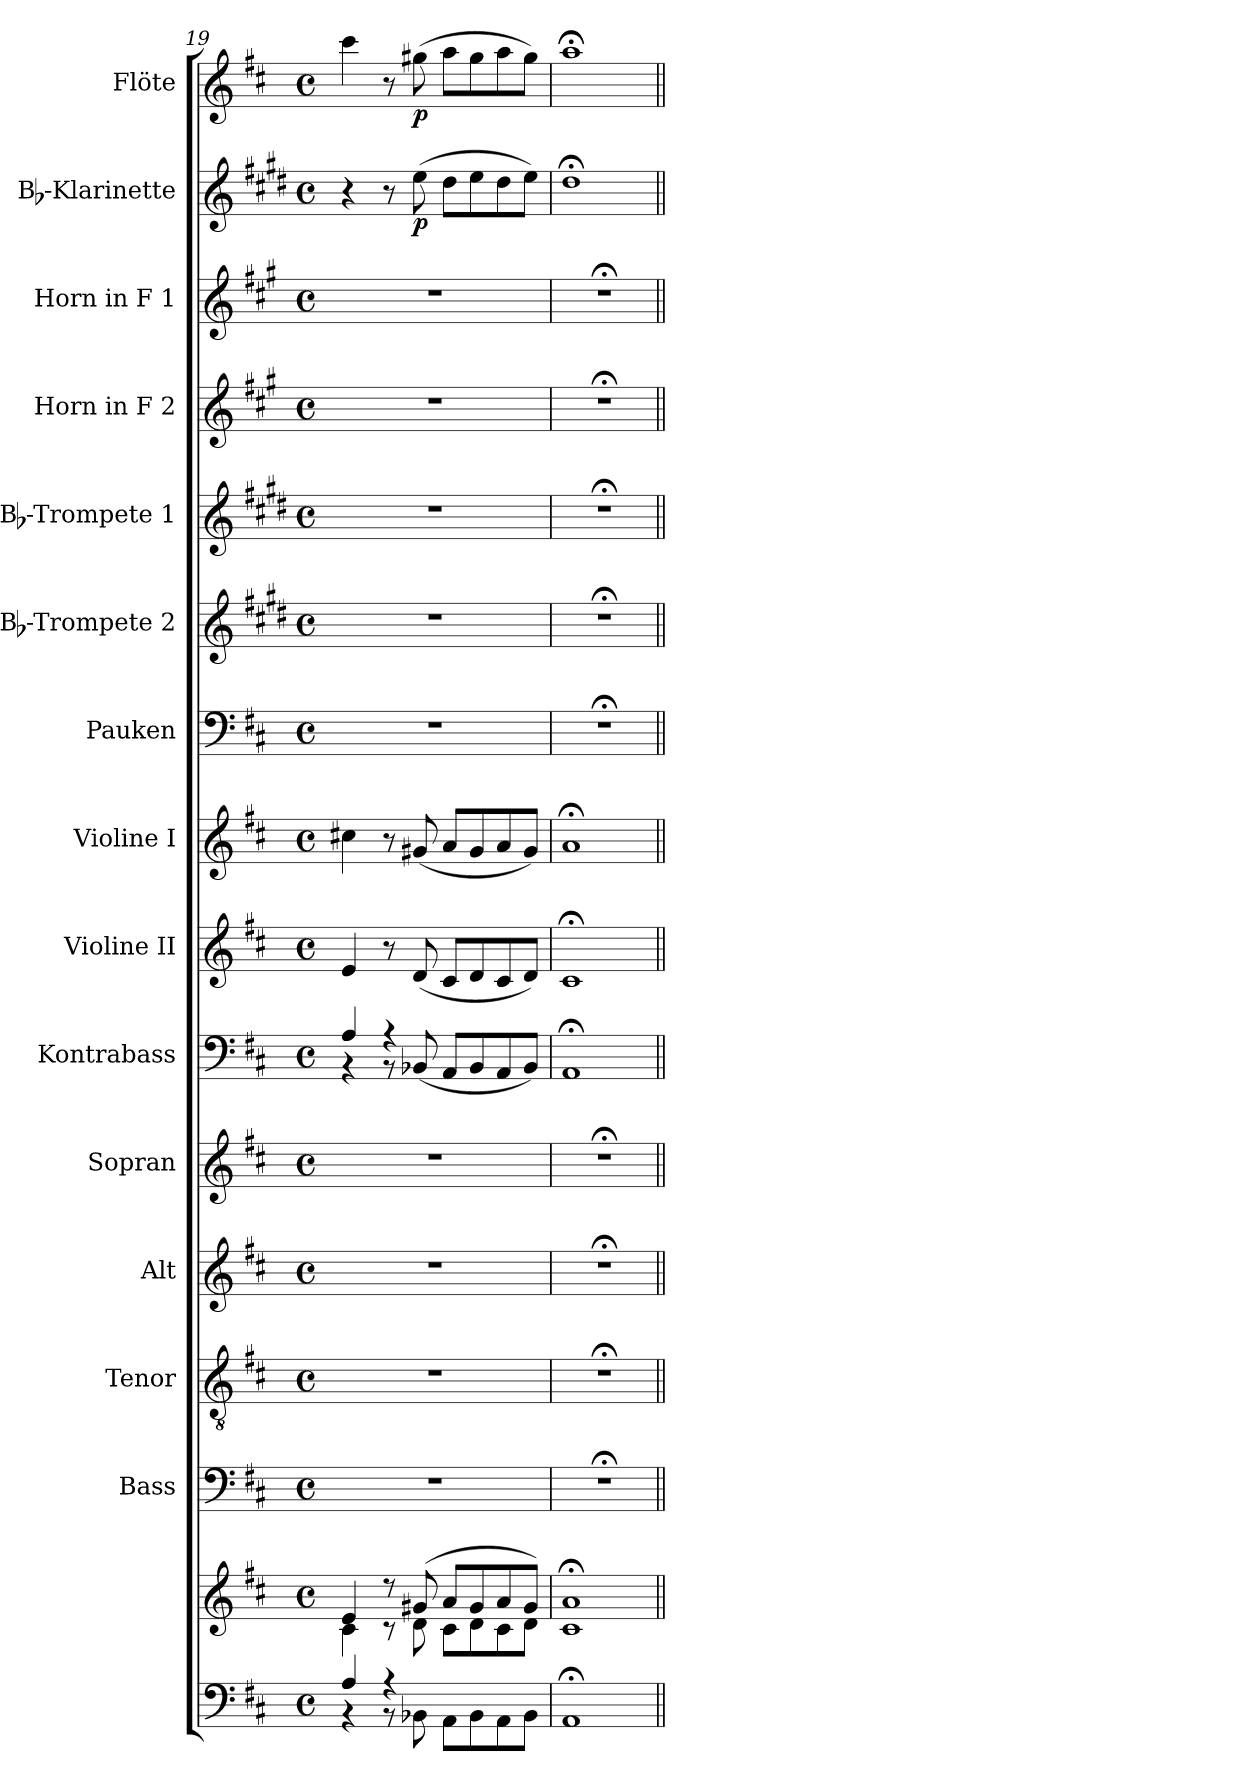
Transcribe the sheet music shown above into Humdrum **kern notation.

**kern	**kern	**kern	**kern	**kern	**kern	**kern	**kern	**kern	**kern	**kern	**kern	**kern	**kern	**kern	**dynam	**kern	**dynam
*part15	*part15	*part14	*part13	*part12	*part11	*part10	*part9	*part8	*part7	*part6	*part5	*part4	*part3	*part2	*part2	*part1	*part1
*staff16	*staff15	*staff14	*staff13	*staff12	*staff11	*staff10	*staff9	*staff8	*staff7	*staff6	*staff5	*staff4	*staff3	*staff2	*staff2	*staff1	*staff1
*	*	*I"Bass	*I"Tenor	*I"Alt	*I"Sopran	*I"Kontrabass	*I"Violine II	*I"Violine I	*I"Pauken	*I"Bb-Trompete 2	*I"Bb-Trompete 1	*I"Horn in F 2	*I"Horn in F 1	*I"Bb-Klarinette	*	*I"Flöte	*
*	*	*I'B.	*I'T.	*I'A.	*I'S.	*I'Kb.	*I'Vl. II	*I'Vl. I	*I'Pk.	*I'Bb Trp. 2	*I'Bb Trp. 1	*	*	*I'Bb Kl.	*	*I'Fl.	*
*clefF4	*clefG2	*clefF4	*clefGv2	*clefG2	*clefG2	*clefF4	*clefG2	*clefG2	*clefF4	*clefG2	*clefG2	*clefG2	*clefG2	*clefG2	*	*clefG2	*
*	*	*	*	*	*	*ITrd7c12	*	*	*	*ITrd1c2	*ITrd1c2	*ITrd4c7	*ITrd4c7	*ITrd1c2	*	*	*
*k[f#c#]	*k[f#c#]	*k[f#c#]	*k[f#c#]	*k[f#c#]	*k[f#c#]	*k[f#c#]	*k[f#c#]	*k[f#c#]	*k[f#c#]	*k[f#c#]	*k[f#c#]	*k[f#c#]	*k[f#c#]	*k[f#c#]	*	*k[f#c#]	*
*D:	*D:	*D:	*D:	*D:	*D:	*D:	*D:	*D:	*D:	*D:	*D:	*D:	*D:	*D:	*	*D:	*
*M4/4	*M4/4	*M4/4	*M4/4	*M4/4	*M4/4	*M4/4	*M4/4	*M4/4	*M4/4	*M4/4	*M4/4	*M4/4	*M4/4	*M4/4	*	*M4/4	*
*met(c)	*met(c)	*met(c)	*met(c)	*met(c)	*met(c)	*met(c)	*met(c)	*met(c)	*met(c)	*met(c)	*met(c)	*met(c)	*met(c)	*met(c)	*	*met(c)	*
=19	=19	=19	=19	=19	=19	=19	=19	=19	=19	=19	=19	=19	=19	=19	=19	=19	=19
*^	*^	*	*	*	*	*^	*	*	*	*	*	*	*	*	*	*	*
4A/	4rAA	4e/	4c#\	1r	1r	1r	1r	4AA/	4rAA	4e/	4cc#X\	1r	1r	1r	1r	1r	4r	.	4ccc#\	.
4rA	8rBB	8r	8r	.	.	.	.	4rA	8rBB	8r	8r	.	.	.	.	.	8r	.	8r	.
!	!	!	!	!	!	!	!	!	!	!	!	!	!	!	!	!	!	!LO:DY:b	!	!LO:DY:b
.	8BB-X\	(8g#X/	8d\	.	.	.	.	.	(<8BBB-X/	(<8d/	(<8g#X/	.	.	.	.	.	(>8dd\	p	(>8gg#X\	p
2ryy	8AA\L	8a/L	8c#\L	.	.	.	.	2ryy	8AAA/L	8c#/L	8a/L	.	.	.	.	.	8cc#\L	.	8aa\L	.
.	8BB-\	8g#/	8d\	.	.	.	.	.	8BBB-/	8d/	8g#/	.	.	.	.	.	8dd\	.	8gg#\	.
.	8AA\	8a/	8c#\	.	.	.	.	.	8AAA/	8c#/	8a/	.	.	.	.	.	8cc#\	.	8aa\	.
.	8BB-\J	8g#/J)	8d\J	.	.	.	.	.	8BBB-/J)	8d/J)	8g#/J)	.	.	.	.	.	8dd\J)	.	8gg#\J)	.
*v	*v	*	*	*	*	*	*	*v	*v	*	*	*	*	*	*	*	*	*	*	*
=20	=20	=20	=20	=20	=20	=20	=20	=20	=20	=20	=20	=20	=20	=20	=20	=20	=20	=20
1AA;	1a;<	1c#	1r;<	1r;<	1r;<	1r;<	1AAA;<	1c#;<	1a;<	1r;<	1r;<	1r;<	1r;<	1r;<	1cc#;<	.	1aa;<	.
*	*v	*v	*	*	*	*	*	*	*	*	*	*	*	*	*	*	*	*
=||	=||	=||	=||	=||	=||	=||	=||	=||	=||	=||	=||	=||	=||	=||	=||	=||	=||
*-	*-	*-	*-	*-	*-	*-	*-	*-	*-	*-	*-	*-	*-	*-	*-	*-	*-
